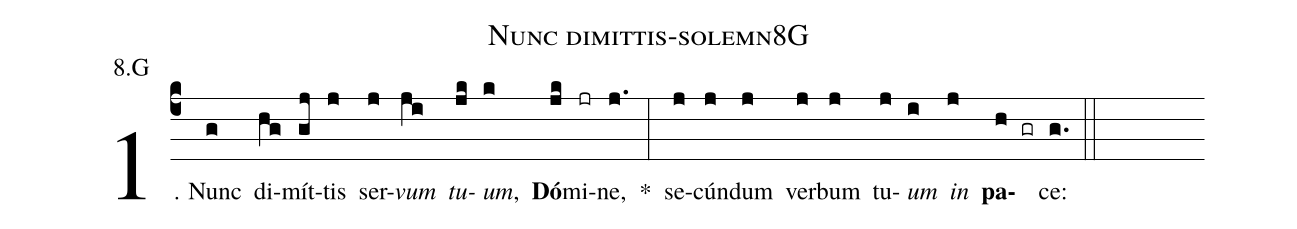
name: Nunc dimittis-solemn8G;
annotation: 8.G;
%%
(c4)1. Nunc(g) di(hg)mít(gj)tis(j) ser(j)<i>vum</i>(ji) <i>tu</i>(jk)<i>um</i>,(k) <b>Dó</b>(jk)mi(jr)ne,(j.) *(:) se(j)cún(j)dum(j) ver(j)bum(j) tu(j)<i>um</i>(i) <i>in</i>(j) <b>pa</b>(h gr)ce:(g.) (::)
